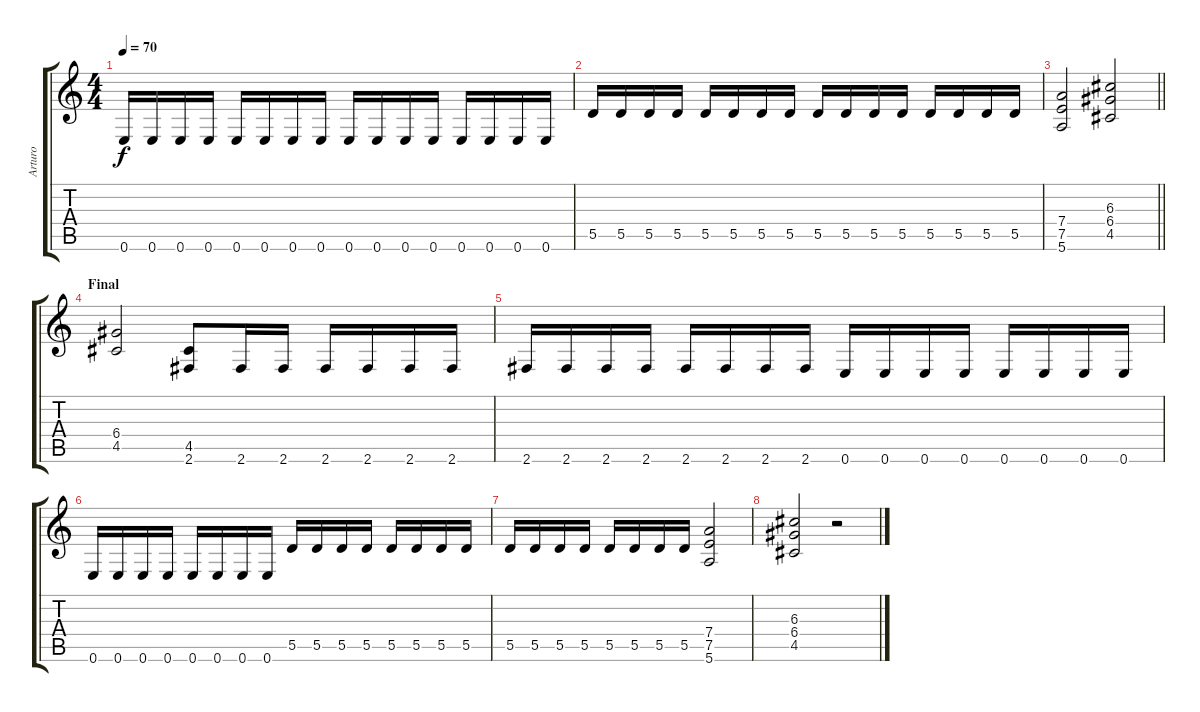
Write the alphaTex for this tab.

\track ("Arturo" "Arturo") {instrument distortionguitar}
\staff {score tabs}
\tuning (E4 B3 G3 D3 A2 E2) {hide}
\ts (4 4)
\tempo 70
\clef g2
\ks c
0.6.16{dy f} 0.6.16 0.6.16 0.6.16 0.6.16 0.6.16 0.6.16 0.6.16 0.6.16 0.6.16 0.6.16 0.6.16 0.6.16 0.6.16 0.6.16 0.6.16 |
5.5.16 5.5.16 5.5.16 5.5.16 5.5.16 5.5.16 5.5.16 5.5.16 5.5.16 5.5.16 5.5.16 5.5.16 5.5.16 5.5.16 5.5.16 5.5.16 |
\barLineRight lightlight
(7.4 7.5 5.6).2 (6.3 6.4 4.5).2 |
\section ("" "Final")
(6.4 4.5).2{volume 0} (4.5 2.6).8 2.6.16 2.6.16 2.6.16 2.6.16 2.6.16 2.6.16 |
2.6.16 2.6.16 2.6.16 2.6.16 2.6.16 2.6.16 2.6.16 2.6.16 0.6.16 0.6.16 0.6.16 0.6.16 0.6.16 0.6.16 0.6.16 0.6.16 |
0.6.16 0.6.16 0.6.16 0.6.16 0.6.16 0.6.16 0.6.16 0.6.16 5.5.16 5.5.16 5.5.16 5.5.16 5.5.16 5.5.16 5.5.16 5.5.16 |
5.5.16 5.5.16 5.5.16 5.5.16 5.5.16 5.5.16 5.5.16 5.5.16 (7.4 7.5 5.6).2 |
(6.3 6.4 4.5).2 r.2
